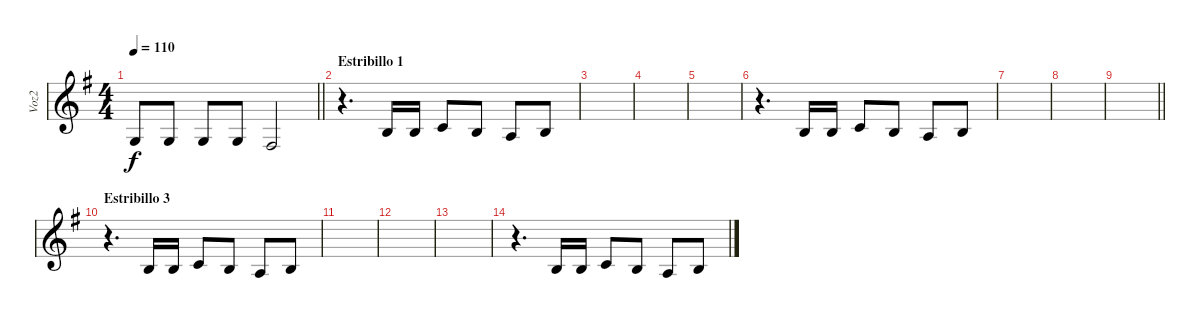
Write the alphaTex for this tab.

\track ("Voz2" "Voz2") {instrument tenorsax}
\staff {score}
\tuning (E4 B3 G3 D3 A2 E2) {hide}
\ts (4 4)
\tempo 110
\clef g2
\barLineRight lightlight
\ks g
0.3.8{dy f} 0.3.8 0.3.8 0.3.8 4.4.2 |
\section ("" "Estribillo 1")
r.4{d} 0.2.16 0.2.16 1.2.8 0.2.8 2.3.8 0.2.8 |
|
|
|
r.4{d} 0.2.16 0.2.16 1.2.8 0.2.8 2.3.8 0.2.8 |
|
|
\barLineRight lightlight
|
\section ("" "Estribillo 3")
r.4{d} 0.2.16 0.2.16 1.2.8 0.2.8 2.3.8 0.2.8 |
|
|
|
r.4{d} 0.2.16 0.2.16 1.2.8 0.2.8 2.3.8 0.2.8
